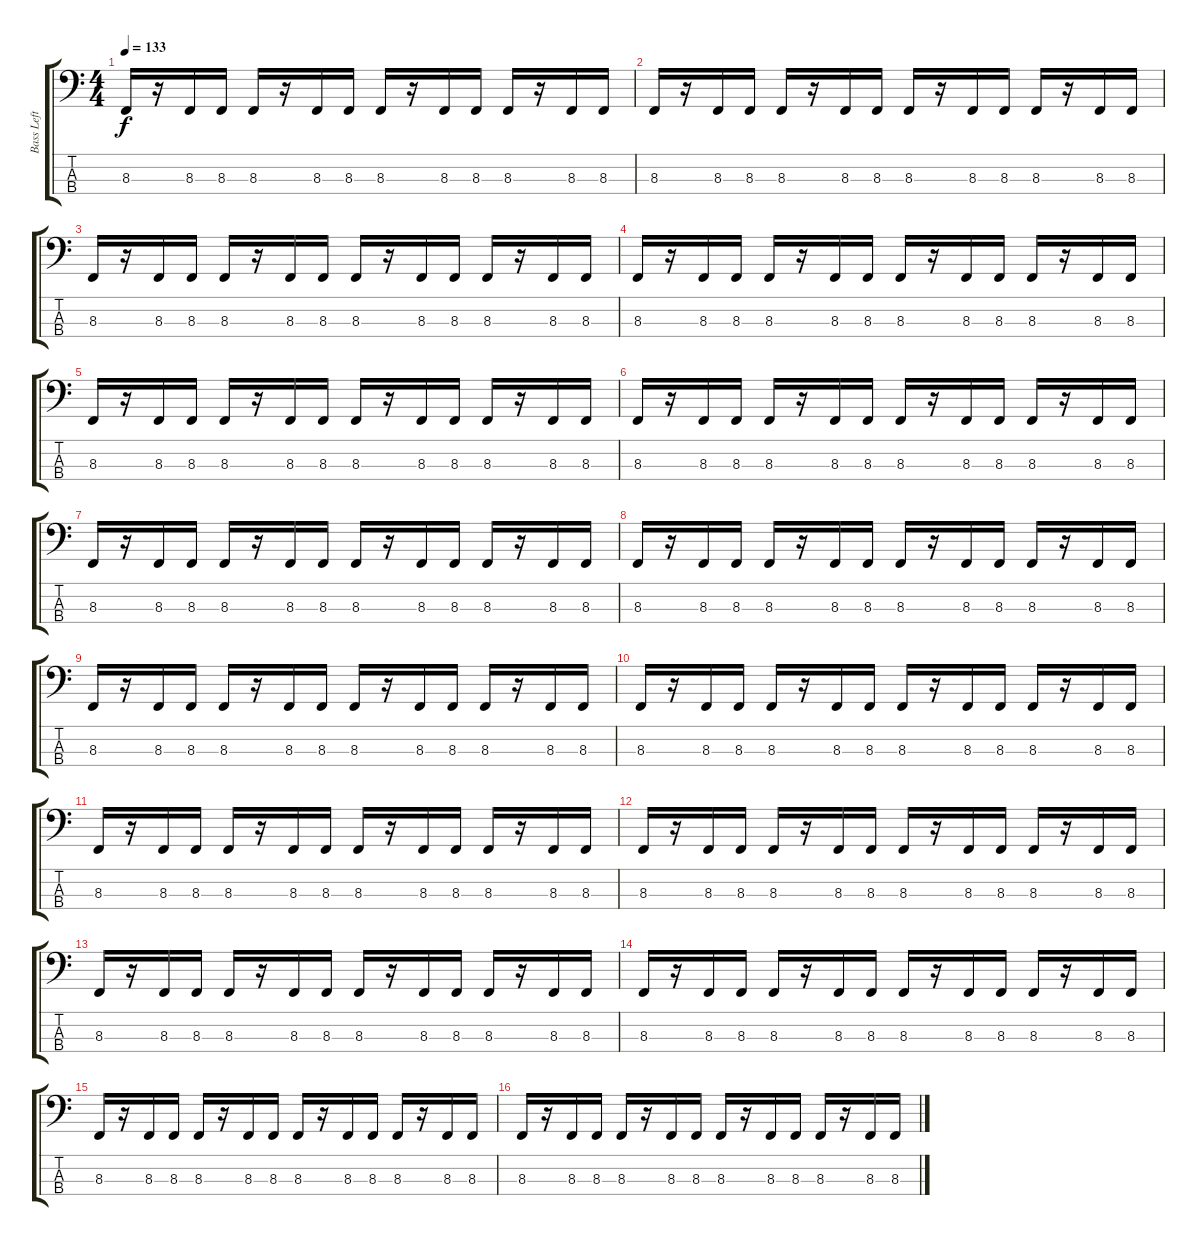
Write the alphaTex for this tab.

\track ("Bass Left Ch." "Bass Left ") {instrument lead1square}
\staff {score tabs}
\tuning (G2 D2 A1 E1) {hide}
\ts (4 4)
\tempo 133
\clef f4
\ks c
8.3.16{dy f} r.16 8.3.16 8.3.16 8.3.16 r.16 8.3.16 8.3.16 8.3.16 r.16 8.3.16 8.3.16 8.3.16 r.16 8.3.16 8.3.16 |
8.3.16 r.16 8.3.16 8.3.16 8.3.16 r.16 8.3.16 8.3.16 8.3.16 r.16 8.3.16 8.3.16 8.3.16 r.16 8.3.16 8.3.16 |
8.3.16 r.16 8.3.16 8.3.16 8.3.16 r.16 8.3.16 8.3.16 8.3.16 r.16 8.3.16 8.3.16 8.3.16 r.16 8.3.16 8.3.16 |
8.3.16 r.16 8.3.16 8.3.16 8.3.16 r.16 8.3.16 8.3.16 8.3.16 r.16 8.3.16 8.3.16 8.3.16 r.16 8.3.16 8.3.16 |
8.3.16 r.16 8.3.16 8.3.16 8.3.16 r.16 8.3.16 8.3.16 8.3.16 r.16 8.3.16 8.3.16 8.3.16 r.16 8.3.16 8.3.16 |
8.3.16 r.16 8.3.16 8.3.16 8.3.16 r.16 8.3.16 8.3.16 8.3.16 r.16 8.3.16 8.3.16 8.3.16 r.16 8.3.16 8.3.16 |
8.3.16 r.16 8.3.16 8.3.16 8.3.16 r.16 8.3.16 8.3.16 8.3.16 r.16 8.3.16 8.3.16 8.3.16 r.16 8.3.16 8.3.16 |
8.3.16 r.16 8.3.16 8.3.16 8.3.16 r.16 8.3.16 8.3.16 8.3.16 r.16 8.3.16 8.3.16 8.3.16 r.16 8.3.16 8.3.16 |
8.3.16 r.16 8.3.16 8.3.16 8.3.16 r.16 8.3.16 8.3.16 8.3.16 r.16 8.3.16 8.3.16 8.3.16 r.16 8.3.16 8.3.16 |
8.3.16 r.16 8.3.16 8.3.16 8.3.16 r.16 8.3.16 8.3.16 8.3.16 r.16 8.3.16 8.3.16 8.3.16 r.16 8.3.16 8.3.16 |
8.3.16 r.16 8.3.16 8.3.16 8.3.16 r.16 8.3.16 8.3.16 8.3.16 r.16 8.3.16 8.3.16 8.3.16 r.16 8.3.16 8.3.16 |
8.3.16 r.16 8.3.16 8.3.16 8.3.16 r.16 8.3.16 8.3.16 8.3.16 r.16 8.3.16 8.3.16 8.3.16 r.16 8.3.16 8.3.16 |
8.3.16 r.16 8.3.16 8.3.16 8.3.16 r.16 8.3.16 8.3.16 8.3.16 r.16 8.3.16 8.3.16 8.3.16 r.16 8.3.16 8.3.16 |
8.3.16 r.16 8.3.16 8.3.16 8.3.16 r.16 8.3.16 8.3.16 8.3.16 r.16 8.3.16 8.3.16 8.3.16 r.16 8.3.16 8.3.16 |
8.3.16 r.16 8.3.16 8.3.16 8.3.16 r.16 8.3.16 8.3.16 8.3.16 r.16 8.3.16 8.3.16 8.3.16 r.16 8.3.16 8.3.16 |
8.3.16 r.16 8.3.16 8.3.16 8.3.16 r.16 8.3.16 8.3.16 8.3.16 r.16 8.3.16 8.3.16 8.3.16 r.16 8.3.16 8.3.16
